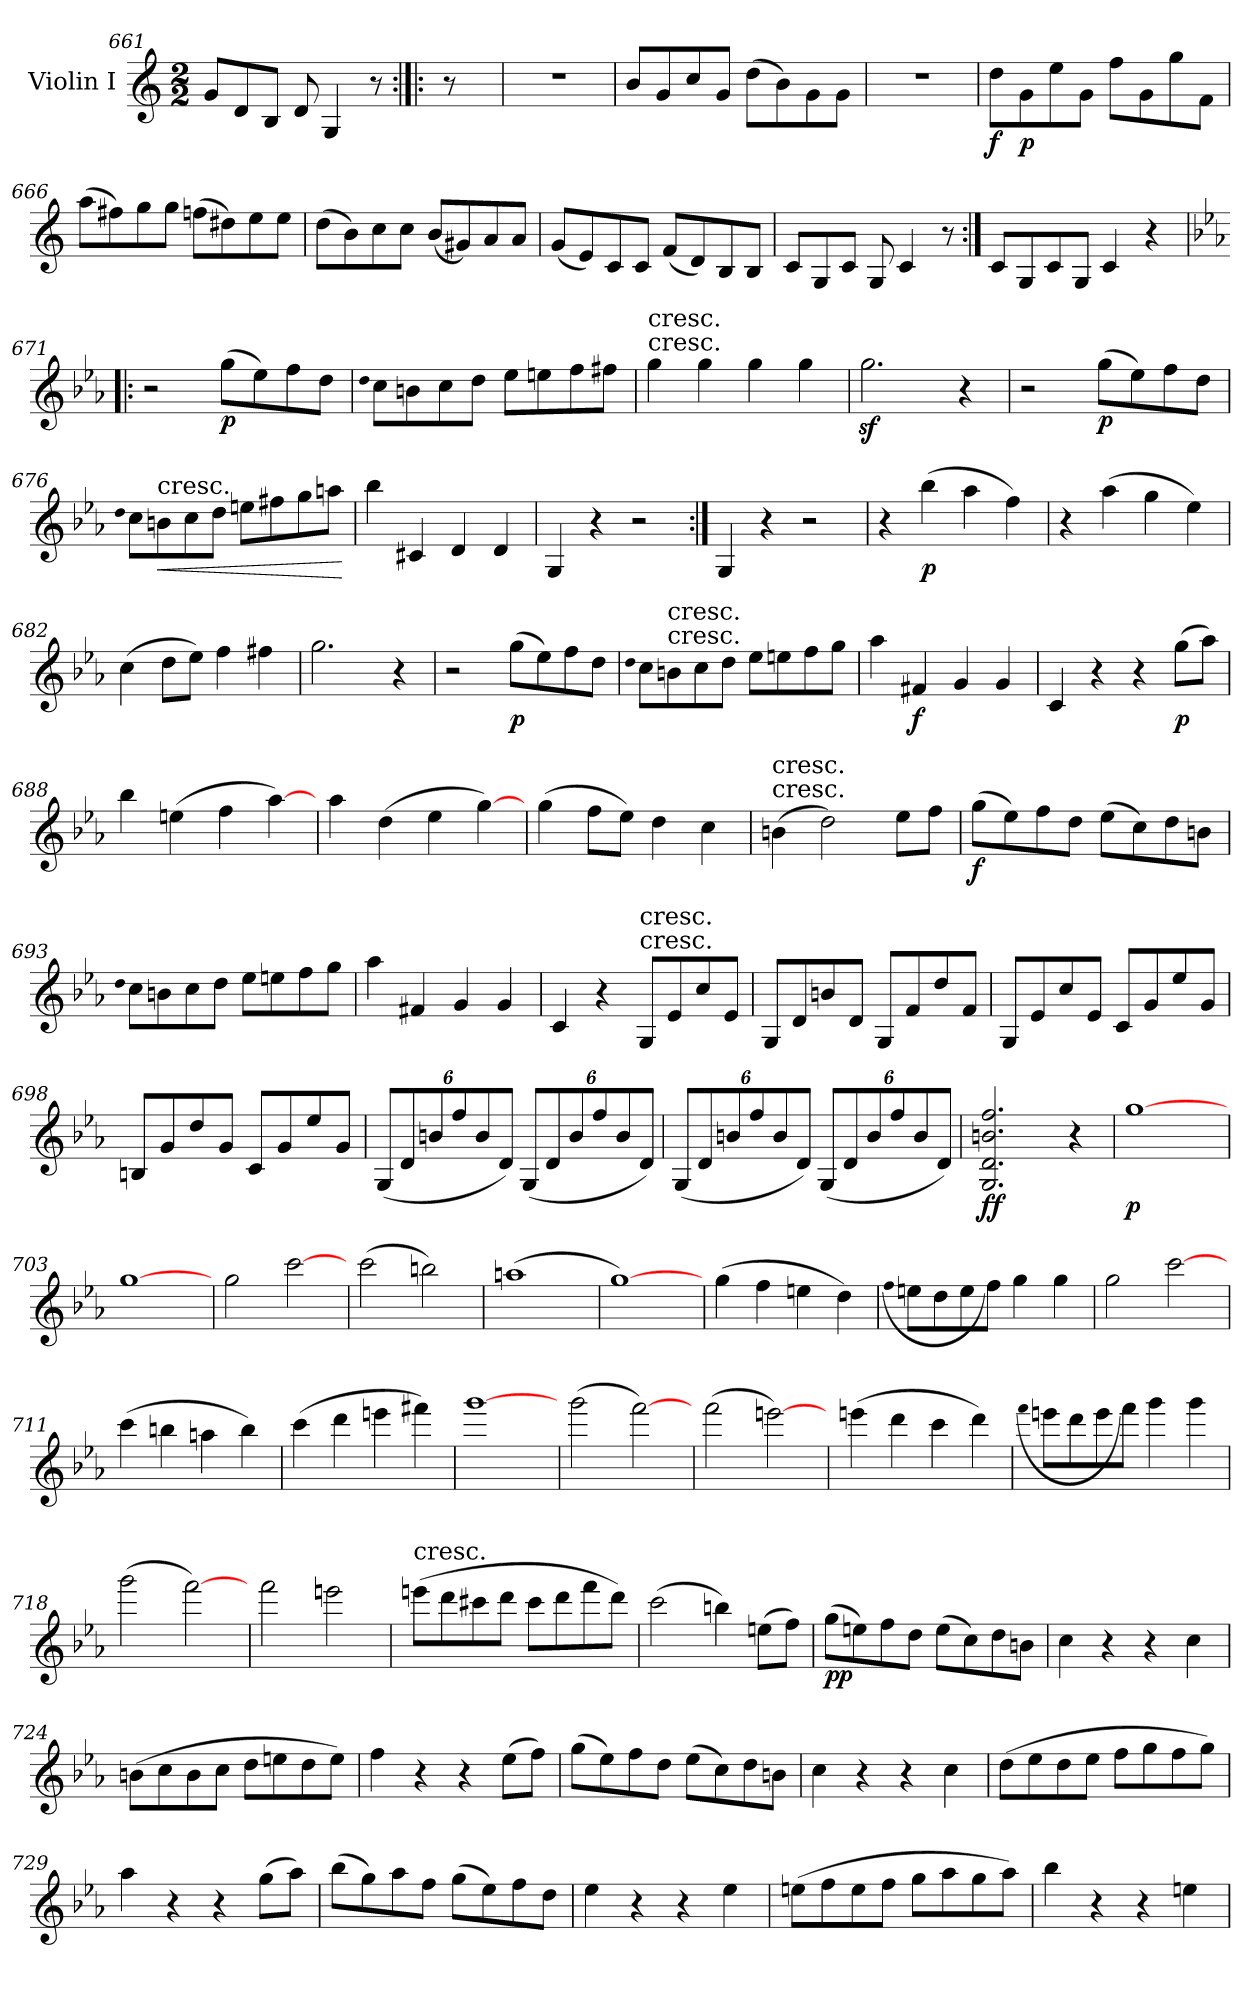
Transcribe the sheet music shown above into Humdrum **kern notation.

**kern	**dynam
*part1	*part1
*staff1	*staff1
*I"Violin I	*
*I'Vln	*
*clefG2	*
*k[]	*
*C:	*
*M2/2	*
=661	=661
8g/L	.
8d/	.
8B/J	.
8d	.
4G	.
8r	.
=:|!|:	=:|!|:
8r	.
=662	=662
1r	.
=663	=663
8b/L	.
8g/	.
8cc/	.
8g/J	.
(8dd\L	.
8b\)	.
8g\	.
8g\J	.
=664	=664
1r	.
=665	=665
8dd\L	f
8g\	p
8ee\	.
8g\J	.
8ff\L	.
8g\	.
8gg\	.
8f\J	.
=666	=666
(8aa\L	.
8ff#X\)	.
8gg\	.
8gg\J	.
(8ffn\L	.
8dd#X\)	.
8ee\	.
8ee\J	.
=667	=667
(8dd\L	.
8b\)	.
8cc\	.
8cc\J	.
(8b/L	.
8g#X/)	.
8a/	.
8a/J	.
=668	=668
(8g/L	.
8e/)	.
8c/	.
8c/J	.
(8f/L	.
8d/)	.
8B/	.
8B/J	.
=669	=669
8c/L	.
8G/	.
8c/J	.
8G	.
4c	.
8r	.
=670:|!	=670:|!
8c/L	.
8G/	.
8c/	.
8G/J	.
4c	.
4r	.
=671!|:	=671!|:
*k[b-e-a-]	*
*c:	*
2r	.
(8gg\L	p
8ee-\)	.
8ff\	.
8dd\J	.
=672	=672
qqdd	.
8cc\L	.
8bn\	.
8cc\	.
8dd\J	.
8ee-\L	.
8een\	.
8ff\	.
8ff#X\J	.
=673	=673
!LO:TX:t=cresc.	!
!LO:TX:a:t=cresc.	!
4gg	.
4gg	.
4gg	.
4gg	.
=674	=674
2.ggz	.
4r	.
=675	=675
2r	.
(8gg\L	p
8ee-\)	.
8ff\	.
8dd\J	.
=676	=676
qqdd	.
8cc\L	.
!LO:TX:a:t=cresc.	!
!	!LO:HP:b
8bn\	<
8cc\	.
8dd\J	.
8een\L	.
8ff#X\	.
8gg\	.
8aan\J	.
.	[
=677	=677
4bb-	.
4c#X	.
4d	.
4d	.
=678	=678
4G	.
4r	.
2r	.
=679:|!	=679:|!
4G	.
4r	.
2r	.
=680	=680
4r	.
(4bb-	p
4aa-	.
4ff)	.
=681	=681
4r	.
(4aa-	.
4gg	.
4ee-)	.
=682	=682
(4cc	.
8dd\L	.
8ee-\J)	.
4ff	.
4ff#X	.
=683	=683
2.gg	.
4r	.
=684	=684
2r	.
(8gg\L	p
8ee-\)	.
8ff\	.
8dd\J	.
=685	=685
qqdd	.
8cc\L	.
!LO:TX:t=cresc.	!
!LO:TX:a:t=cresc.	!
8bn\	.
8cc\	.
8dd\J	.
8ee-\L	.
8een\	.
8ff\	.
8gg\J	.
=686	=686
4aa-	.
4f#X	f
4g	.
4g	.
=687	=687
4c	.
4r	.
4r	.
(8gg\L	p
8aa-\J)	.
=688	=688
4bb-	.
(4een	.
4ff	.
[4aa-)	.
=689	=689
4aa-	.
(4dd	.
4ee-	.
[4gg)	.
=690	=690
(4gg	.
8ff\L	.
8ee-\J)	.
4dd	.
4cc	.
=691	=691
!LO:TX:t=cresc.	!
!LO:TX:a:t=cresc.	!
(4bn	.
2dd)	.
8ee-\L	.
8ff\J	.
=692	=692
(8gg\L	f
8ee-\)	.
8ff\	.
8dd\J	.
(8ee-\L	.
8cc\)	.
8dd\	.
8bn\J	.
=693	=693
qqdd	.
8cc\L	.
8bn\	.
8cc\	.
8dd\J	.
8ee-\L	.
8een\	.
8ff\	.
8gg\J	.
=694	=694
4aa-	.
4f#X	.
4g	.
4g	.
=695	=695
4c	.
4r	.
!LO:TX:t=cresc.	!
!LO:TX:a:t=cresc.	!
8G/L	.
8e-/	.
8cc/	.
8e-/J	.
=696	=696
8G/L	.
8d/	.
8bn/	.
8d/J	.
8G/L	.
8f/	.
8dd/	.
8f/J	.
=697	=697
8G/L	.
8e-/	.
8cc/	.
8e-/J	.
8c/L	.
8g/	.
8ee-/	.
8g/J	.
=698	=698
8Bn/L	.
8g/	.
8dd/	.
8g/J	.
8c/L	.
8g/	.
8ee-/	.
8g/J	.
=699	=699
(12G/L	.
12d/	.
12bn/	.
12ff/	.
12b/	.
12d/J)	.
(12G/L	.
12d/	.
12b/	.
12ff/	.
12b/	.
12d/J)	.
=700	=700
(12G/L	.
12d/	.
12bn/	.
12ff/	.
12b/	.
12d/J)	.
(12G/L	.
12d/	.
12b/	.
12ff/	.
12b/	.
12d/J)	.
=701	=701
2.G 2.d 2.bn 2.ff	ff
4r	.
=702	=702
[1gg	p
=703	=703
[1gg	.
=704	=704
2gg	.
[2ccc	.
=705	=705
(2ccc	.
2bbn)	.
=706	=706
(1aan	.
=707	=707
[1gg)	.
=708	=708
(4gg	.
4ff	.
4een	.
4dd)	.
=709	=709
(qqff	.
8een\L	.
8dd\	.
8ee\	.
8ff\J)	.
4gg	.
4gg	.
=710	=710
2gg	.
[2ccc	.
=711	=711
(4ccc	.
4bbn	.
4aan	.
4bb)	.
=712	=712
(4ccc	.
4ddd	.
4eeen	.
4fff#X)	.
=713	=713
[1ggg	.
=714	=714
(2ggg	.
[2fff)	.
=715	=715
(2fff	.
[2eeen)	.
=716	=716
(4eeen	.
4ddd	.
4ccc	.
4ddd)	.
=717	=717
(qqfff	.
8eeen\L	.
8ddd\	.
8eee\	.
8fff\J)	.
4ggg	.
4ggg	.
=718	=718
(2ggg	.
[2fff)	.
=719	=719
2fff	.
2eeen	.
=720	=720
!LO:TX:a:t=cresc.	!
(8eeen\L	.
8ddd\	.
8ccc#X\	.
8ddd\J	.
8ccc#\L	.
8ddd\	.
8fff\	.
8ddd\J)	.
=721	=721
(2ccc	.
4bbn)	.
(8een\L	.
8ff\J)	.
=722	=722
(8gg\L	pp
8een\)	.
8ff\	.
8dd\J	.
(8ee\L	.
8cc\)	.
8dd\	.
8bn\J	.
=723	=723
4cc	.
4r	.
4r	.
4cc	.
=724	=724
(8bn\L	.
8cc\	.
8b\	.
8cc\J	.
8dd\L	.
8een\	.
8dd\	.
8ee\J)	.
=725	=725
4ff	.
4r	.
4r	.
(8ee-\L	.
8ff\J)	.
=726	=726
(8gg\L	.
8ee-\)	.
8ff\	.
8dd\J	.
(8ee-\L	.
8cc\)	.
8dd\	.
8bn\J	.
=727	=727
4cc	.
4r	.
4r	.
4cc	.
=728	=728
(8dd\L	.
8ee-\	.
8dd\	.
8ee-\J	.
8ff\L	.
8gg\	.
8ff\	.
8gg\J)	.
=729	=729
4aa-	.
4r	.
4r	.
(8gg\L	.
8aa-\J)	.
=730	=730
(8bb-\L	.
8gg\)	.
8aa-\	.
8ff\J	.
(8gg\L	.
8ee-\)	.
8ff\	.
8dd\J	.
=731	=731
4ee-	.
4r	.
4r	.
4ee-	.
=732	=732
(8een\L	.
8ff\	.
8ee\	.
8ff\J	.
8gg\L	.
8aa-\	.
8gg\	.
8aa-\J)	.
=733	=733
4bb-	.
4r	.
4r	.
4een	.
=	=
*-	*-
